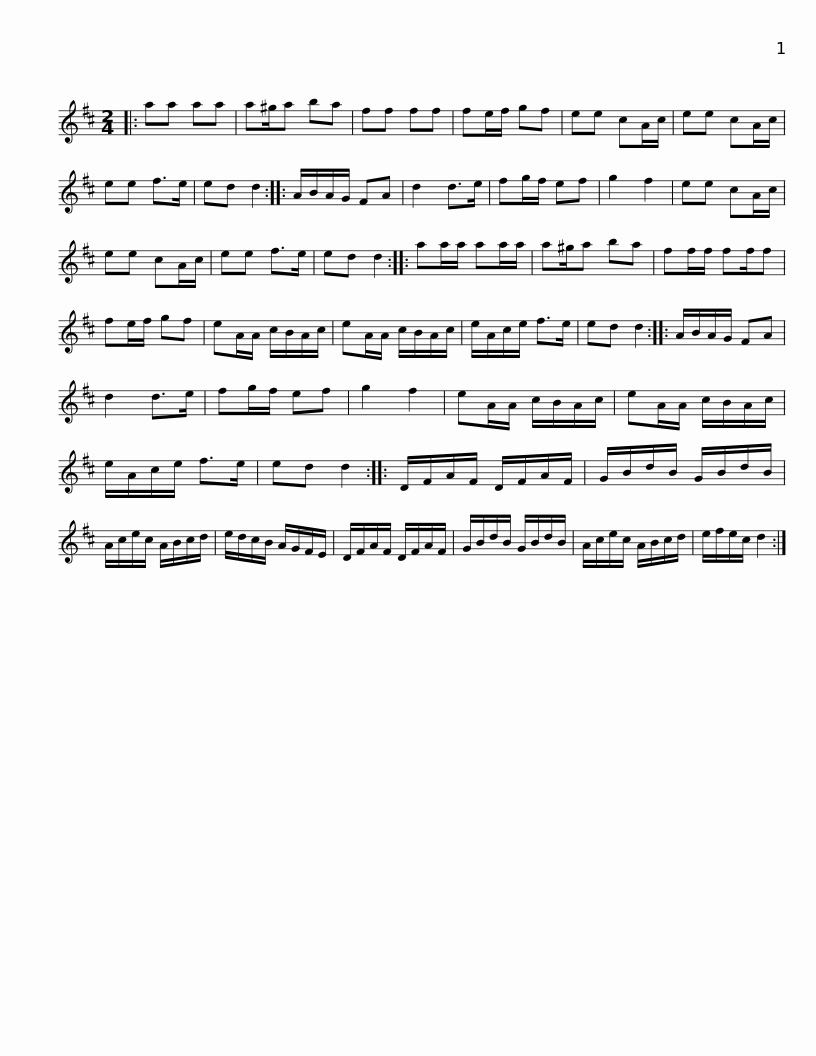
X:1
L:1/8
M:2/4
I:linebreak $
K:D
V:1 treble
V:1
|: aa aa | a^g/a ba | ff ff | fe/f/ gf | ee cA/c/ | %5
 ee cA/c/ | ee f>e | ed d2 ::$ A/B/A/G/ FA | d2 d>e | %10
 fg/f/ ef | g2 f2 | ee cA/c/ | ee cA/c/ | ee f>e | %15
 ed d2 :: aa/a/ aa/a/ |$ a^g/a ba | ff/f/ ff/f | fe/f/ gf | %20
 eA/A/ c/B/A/c/ | eA/A/ c/B/A/c/ | e/A/c/e/ f>e | ed d2 ::$ A/B/A/G/ FA | %25
 d2 d>e | fg/f/ ef | g2 f2 | eA/A/ c/B/A/c/ | eA/A/ c/B/A/c/ | %30
 e/A/c/e/ f>e | ed d2 ::$ D/F/A/F/ D/F/A/F/ | G/B/d/B/ G/B/d/B/ | A/c/e/c/ A/B/c/d/ | %35
 e/d/c/B/ A/G/F/E/ | D/F/A/F/ D/F/A/F/ | G/B/d/B/ G/B/d/B/ |$ A/c/e/c/ A/B/c/d/ | e/f/e/c/ d2 :| %40
